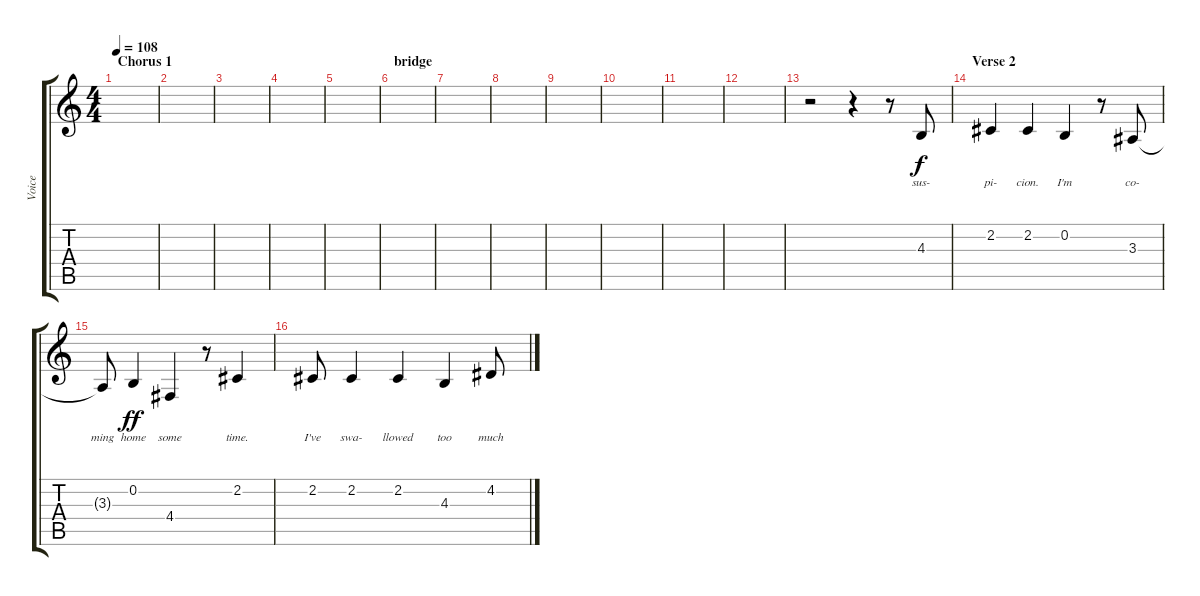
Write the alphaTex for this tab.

\track ("Voice" "Voice") {instrument clarinet}
\staff {score tabs}
\tuning (E4 B3 G3 D3 A2 E2) {hide}
\ts (4 4)
\section ("" "Chorus 1")
\tempo 108
\clef g2
\ks c
|
|
|
|
|
\section ("" "bridge")
|
|
|
|
|
|
|
r.2 r.4 r.8 4.3.8{lyrics (0 "sus-") lyrics (1 "") lyrics (2 "") lyrics (3 "") lyrics (4 "")} |
\section ("" "Verse 2")
2.2.4{lyrics (0 "pi-") lyrics (1 "") lyrics (2 "") lyrics (3 "") lyrics (4 "")} 2.2.4{lyrics (0 "cion.") lyrics (1 "") lyrics (2 "") lyrics (3 "") lyrics (4 "")} 0.2.4{lyrics (0 "I'm") lyrics (1 "") lyrics (2 "") lyrics (3 "") lyrics (4 "")} r.8 3.3.8{lyrics (0 "co-") lyrics (1 "") lyrics (2 "") lyrics (3 "") lyrics (4 "")} |
3.3{t}.8{lyrics (0 "ming") lyrics (1 "") lyrics (2 "") lyrics (3 "") lyrics (4 "") dy f} 0.2.4{lyrics (0 "home") lyrics (1 "") lyrics (2 "") lyrics (3 "") lyrics (4 "") dy ff} 4.4.4{lyrics (0 "some") lyrics (1 "") lyrics (2 "") lyrics (3 "") lyrics (4 "")} r.8 2.2.4{lyrics (0 "time.") lyrics (1 "") lyrics (2 "") lyrics (3 "") lyrics (4 "")} |
2.2.8{lyrics (0 "I've") lyrics (1 "") lyrics (2 "") lyrics (3 "") lyrics (4 "")} 2.2.4{lyrics (0 "swa-") lyrics (1 "") lyrics (2 "") lyrics (3 "") lyrics (4 "")} 2.2.4{lyrics (0 "llowed") lyrics (1 "") lyrics (2 "") lyrics (3 "") lyrics (4 "")} 4.3.4{lyrics (0 "too") lyrics (1 "") lyrics (2 "") lyrics (3 "") lyrics (4 "")} 4.2.8{lyrics (0 "much") lyrics (1 "") lyrics (2 "") lyrics (3 "") lyrics (4 "")}
